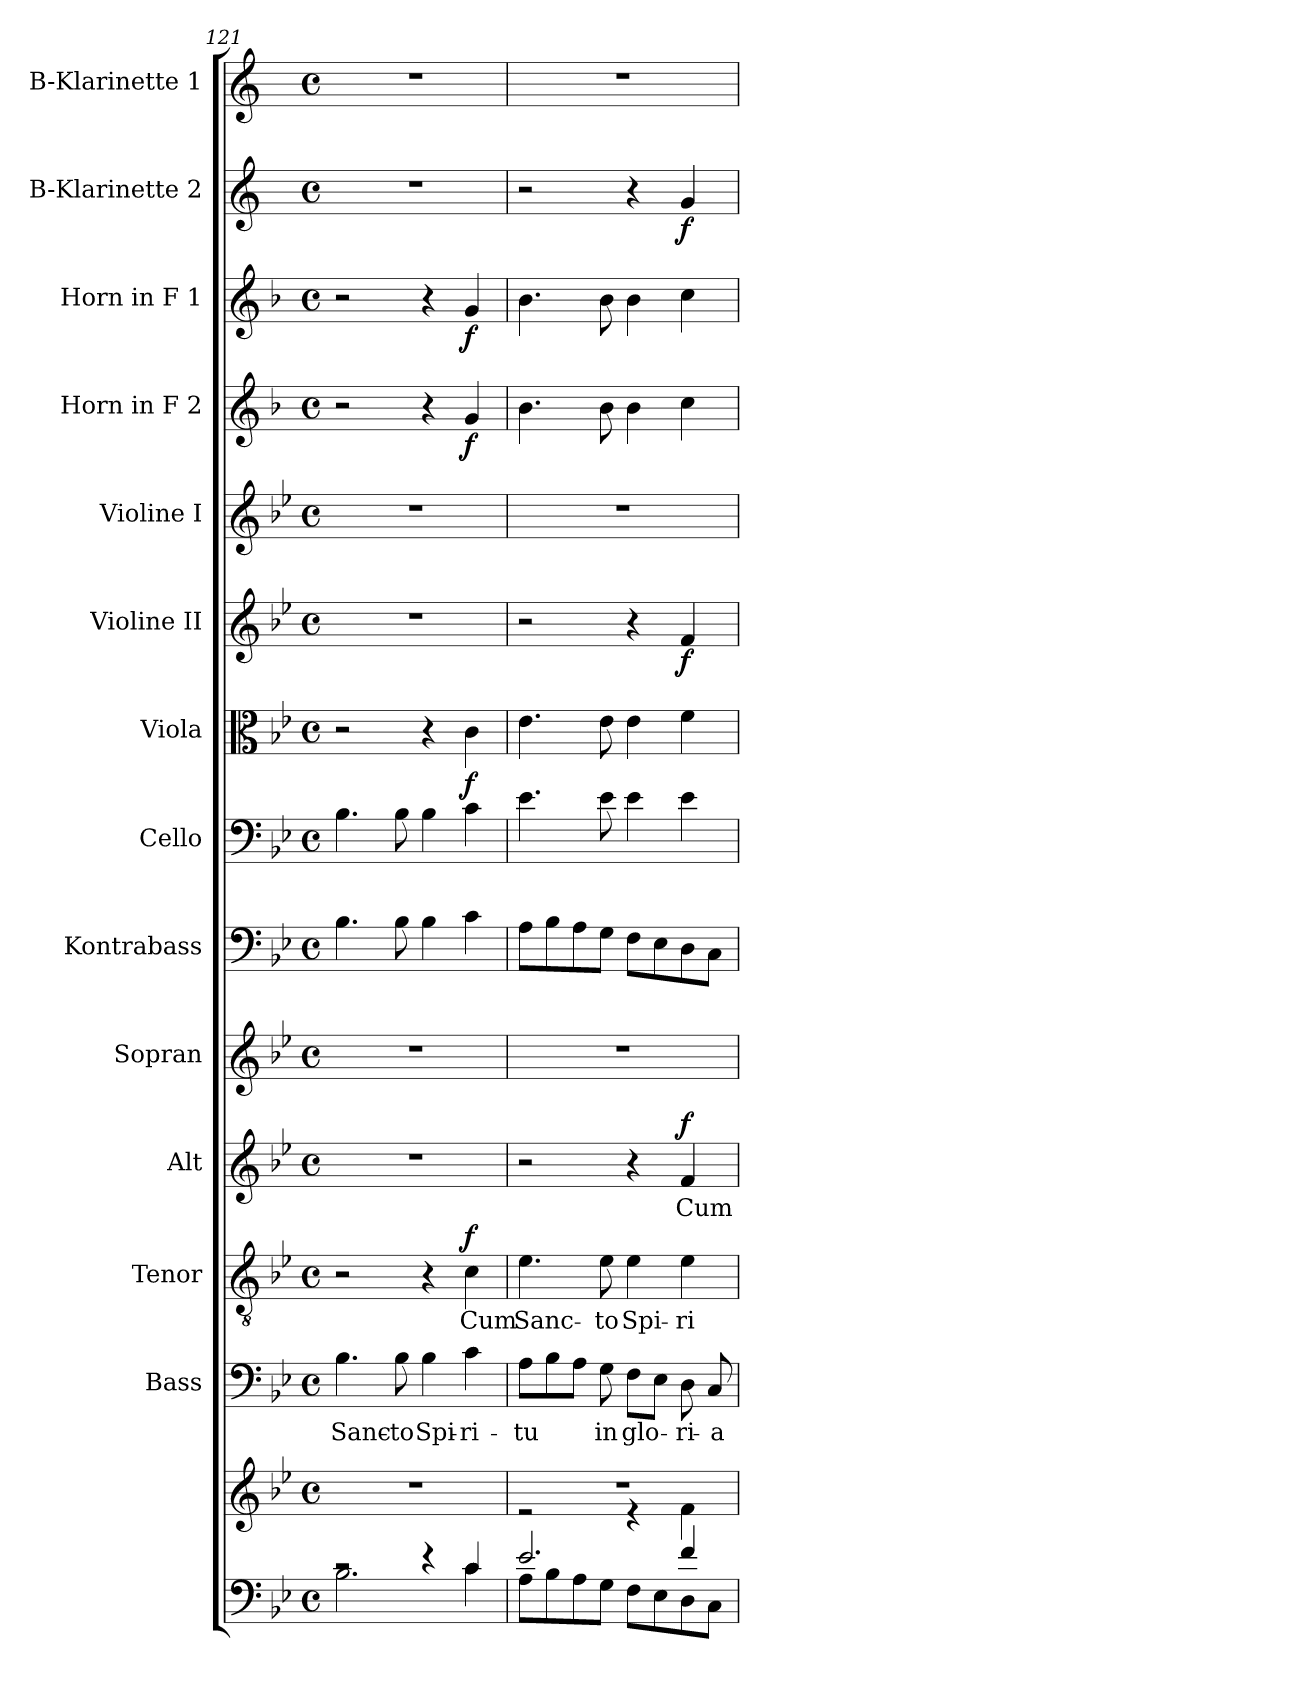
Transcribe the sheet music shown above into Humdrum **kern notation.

**kern	**kern	**kern	**text	**kern	**text	**dynam	**kern	**text	**dynam	**kern	**kern	**kern	**kern	**dynam	**kern	**dynam	**kern	**kern	**dynam	**kern	**dynam	**kern	**dynam	**kern
*part14	*part14	*part13	*part13	*part12	*part12	*part12	*part11	*part11	*part11	*part10	*part9	*part8	*part7	*part7	*part6	*part6	*part5	*part4	*part4	*part3	*part3	*part2	*part2	*part1
*staff15	*staff14	*staff13	*staff13	*staff12	*staff12	*staff12	*staff11	*staff11	*staff11	*staff10	*staff9	*staff8	*staff7	*staff7	*staff6	*staff6	*staff5	*staff4	*staff4	*staff3	*staff3	*staff2	*staff2	*staff1
*	*	*I"Bass	*	*I"Tenor	*	*	*I"Alt	*	*	*I"Sopran	*I"Kontrabass	*I"Cello	*I"Viola	*	*I"Violine II	*	*I"Violine I	*I"Horn in F 2	*	*I"Horn in F 1	*	*I"B-Klarinette 2	*	*I"B-Klarinette 1
*	*	*I'B.	*	*I'T.	*	*	*I'A.	*	*	*I'S.	*I'Kb.	*	*I'Vla.	*	*I'Vl. II	*	*I'Vl. I	*	*	*	*	*I'B Kl. 2	*	*I'B Kl. 1
*clefF4	*clefG2	*clefF4	*	*clefGv2	*	*	*clefG2	*	*	*clefG2	*clefF4	*clefF4	*clefC3	*	*clefG2	*	*clefG2	*clefG2	*	*clefG2	*	*clefG2	*	*clefG2
*	*	*	*	*	*	*	*	*	*	*	*ITrd7c12	*	*	*	*	*	*	*ITrd4c7	*	*ITrd4c7	*	*ITrd1c2	*	*ITrd1c2
*k[b-e-]	*k[b-e-]	*k[b-e-]	*	*k[b-e-]	*	*	*k[b-e-]	*	*	*k[b-e-]	*k[b-e-]	*k[b-e-]	*k[b-e-]	*	*k[b-e-]	*	*k[b-e-]	*k[b-e-]	*	*k[b-e-]	*	*k[b-e-]	*	*k[b-e-]
*B-:	*B-:	*B-:	*	*B-:	*	*	*B-:	*	*	*B-:	*B-:	*B-:	*B-:	*	*B-:	*	*B-:	*B-:	*	*B-:	*	*B-:	*	*B-:
*M4/4	*M4/4	*M4/4	*	*M4/4	*	*	*M4/4	*	*	*M4/4	*M4/4	*M4/4	*M4/4	*	*M4/4	*	*M4/4	*M4/4	*	*M4/4	*	*M4/4	*	*M4/4
*met(c)	*met(c)	*met(c)	*	*met(c)	*	*	*met(c)	*	*	*met(c)	*met(c)	*met(c)	*met(c)	*	*met(c)	*	*met(c)	*met(c)	*	*met(c)	*	*met(c)	*	*met(c)
=121	=121	=121	=121	=121	=121	=121	=121	=121	=121	=121	=121	=121	=121	=121	=121	=121	=121	=121	=121	=121	=121	=121	=121	=121
*^	*	*	*	*	*	*	*	*	*	*	*	*	*	*	*	*	*	*	*	*	*	*	*	*
!	!	!	!	!LO:LY:b	!	!	!	!	!	!	!	!	!	!	!	!	!	!	!	!	!	!	!	!	!
2rd	2.B-\	1r	4.B-\	Sanc-	2r	.	.	1r	.	.	1r	4.BB-\	4.B-\	2r	.	1r	.	1r	2r	.	2r	.	1r	.	1r
!	!	!	!	!LO:LY:b	!	!	!	!	!	!	!	!	!	!	!	!	!	!	!	!	!	!	!	!	!
.	.	.	8B-\	-to	.	.	.	.	.	.	.	8BB-\	8B-\	.	.	.	.	.	.	.	.	.	.	.	.
!	!	!	!	!LO:LY:b	!	!	!	!	!	!	!	!	!	!	!	!	!	!	!	!	!	!	!	!	!
4rd	.	.	4B-\	Spi-	4r	.	.	.	.	.	.	4BB-\	4B-\	4r	.	.	.	.	4r	.	4r	.	.	.	.
!	!	!	!	!LO:LY:b	!	!LO:LY:b	!LO:DY:a	!	!	!	!	!	!	!	!LO:DY:b	!	!	!	!	!LO:DY:b	!	!LO:DY:b	!	!	!
4c/	4c\	.	4c\	-ri-	4c\	Cum	f	.	.	.	.	4C\	4c\	4c\	f	.	.	.	4c/	f	4c/	f	.	.	.
=122	=122	=122	=122	=122	=122	=122	=122	=122	=122	=122	=122	=122	=122	=122	=122	=122	=122	=122	=122	=122	=122	=122	=122	=122	=122
*	*	*^	*	*	*	*	*	*	*	*	*	*	*	*	*	*	*	*	*	*	*	*	*	*	*
!	!	!	!	!	!LO:LY:b	!	!LO:LY:b	!	!	!	!	!	!	!	!	!	!	!	!	!	!	!	!	!	!	!
2.e-/	8A\L	1rdd	2re	8A\L	-tu	4.e-\	Sanc-	.	2r	.	.	1r	8AA\L	4.e-\	4.e-\	.	2r	.	1r	4.e-\	.	4.e-\	.	2r	.	1r
.	8B-\	.	.	8B-\	.	.	.	.	.	.	.	.	8BB-\	.	.	.	.	.	.	.	.	.	.	.	.	.
.	8A\	.	.	8A\J	.	.	.	.	.	.	.	.	8AA\	.	.	.	.	.	.	.	.	.	.	.	.	.
!	!	!	!	!	!LO:LY:b	!	!LO:LY:b	!	!	!	!	!	!	!	!	!	!	!	!	!	!	!	!	!	!	!
.	8G\J	.	.	8G\	in	8e-\	-to	.	.	.	.	.	8GG\J	8e-\	8e-\	.	.	.	.	8e-\	.	8e-\	.	.	.	.
!	!	!	!	!	!LO:LY:b	!	!LO:LY:b	!	!	!	!	!	!	!	!	!	!	!	!	!	!	!	!	!	!	!
.	8F\L	.	4re	8F\L	glo-	4e-\	Spi-	.	4r	.	.	.	8FF\L	4e-\	4e-\	.	4r	.	.	4e-\	.	4e-\	.	4r	.	.
.	8E-\	.	.	8E-\J	.	.	.	.	.	.	.	.	8EE-\	.	.	.	.	.	.	.	.	.	.	.	.	.
!	!	!	!	!	!LO:LY:b	!	!LO:LY:b	!	!	!LO:LY:b	!LO:DY:a	!	!	!	!	!	!	!LO:DY:b	!	!	!	!	!	!	!LO:DY:b	!
4f/	8D\	.	4f\	8D\	-ri-	4e-\	-ri-	.	4f/	Cum	f	.	8DD\	4e-\	4f\	.	4f/	f	.	4f\	.	4f\	.	4f/	f	.
!	!	!	!	!	!LO:LY:b	!	!	!	!	!	!	!	!	!	!	!	!	!	!	!	!	!	!	!	!	!
.	8C\J	.	.	8C/	-a	.	.	.	.	.	.	.	8CC\J	.	.	.	.	.	.	.	.	.	.	.	.	.
*v	*v	*	*	*	*	*	*	*	*	*	*	*	*	*	*	*	*	*	*	*	*	*	*	*	*	*
*	*v	*v	*	*	*	*	*	*	*	*	*	*	*	*	*	*	*	*	*	*	*	*	*	*	*
=	=	=	=	=	=	=	=	=	=	=	=	=	=	=	=	=	=	=	=	=	=	=	=	=
*-	*-	*-	*-	*-	*-	*-	*-	*-	*-	*-	*-	*-	*-	*-	*-	*-	*-	*-	*-	*-	*-	*-	*-	*-
